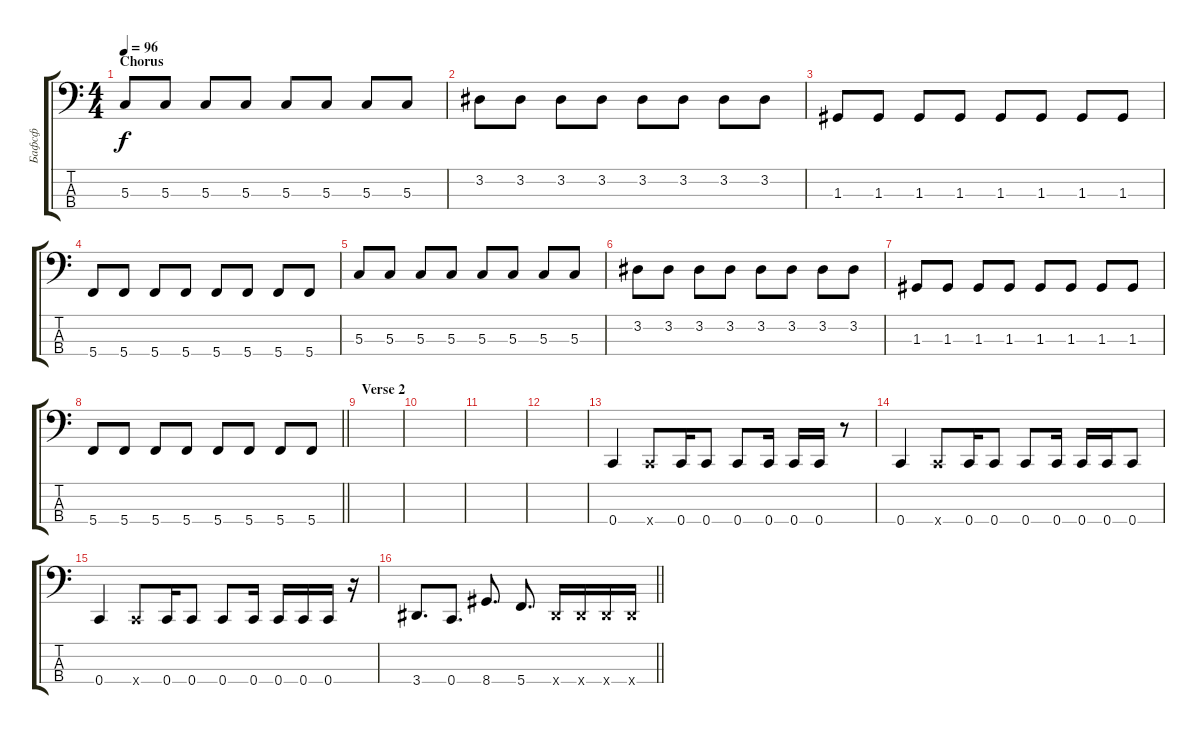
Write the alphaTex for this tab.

\track ("Бафсф" "Бафсф") {instrument electricbassfinger}
\staff {score tabs}
\tuning (G2 C2 G1 C1) {hide}
\ts (4 4)
\section ("" "Chorus")
\tempo 96
\clef f4
\ks c
5.3.8{dy f} 5.3.8 5.3.8 5.3.8 5.3.8 5.3.8 5.3.8 5.3.8 |
3.2.8 3.2.8 3.2.8 3.2.8 3.2.8 3.2.8 3.2.8 3.2.8 |
1.3.8 1.3.8 1.3.8 1.3.8 1.3.8 1.3.8 1.3.8 1.3.8 |
5.4.8 5.4.8 5.4.8 5.4.8 5.4.8 5.4.8 5.4.8 5.4.8 |
5.3.8 5.3.8 5.3.8 5.3.8 5.3.8 5.3.8 5.3.8 5.3.8 |
3.2.8 3.2.8 3.2.8 3.2.8 3.2.8 3.2.8 3.2.8 3.2.8 |
1.3.8 1.3.8 1.3.8 1.3.8 1.3.8 1.3.8 1.3.8 1.3.8 |
\barLineRight lightlight
5.4.8 5.4.8 5.4.8 5.4.8 5.4.8 5.4.8 5.4.8 5.4.8 |
\section ("" "Verse 2")
|
|
|
|
0.4.4 0.4{x}.8 0.4.16 0.4.8 0.4.8 0.4.16 0.4.16 0.4.16 r.8 |
0.4.4 0.4{x}.8 0.4.16 0.4.8 0.4.8 0.4.16 0.4.16 0.4.16 0.4.8 |
0.4.4 0.4{x}.8 0.4.16 0.4.8 0.4.8 0.4.16 0.4.16 0.4.16 0.4.16 r.16 |
\barLineRight lightlight
3.4.8{d} 0.4.8{d} 8.4.8{d} 5.4.8{d} 3.4{x}.16 3.4{x}.16 3.4{x}.16 3.4{x}.16
